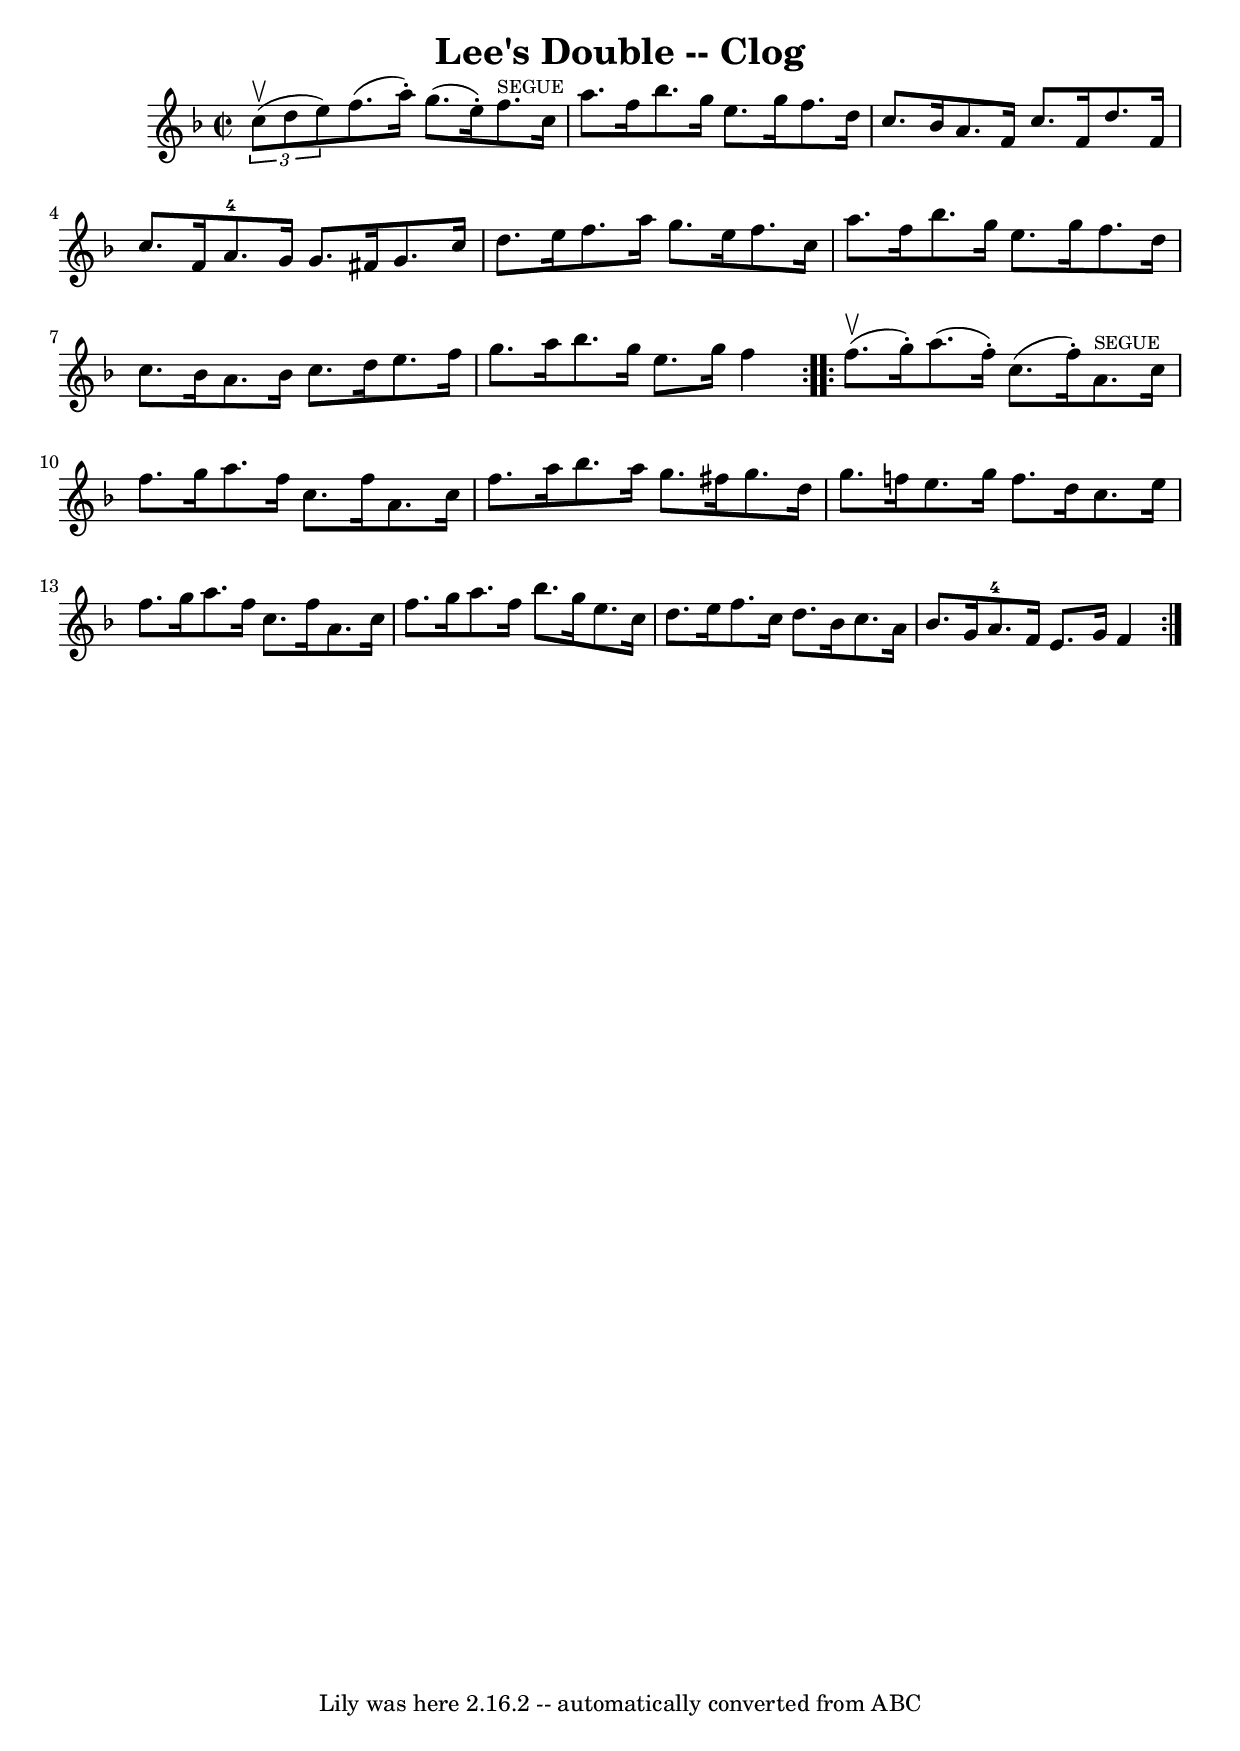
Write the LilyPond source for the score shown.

\version "2.7.40"
\include "Mammoth.ily"
\header {
	%% book = "Ryan's Mammoth Collection"
	crossRefNumber = "1"
	footnotes = "\\\\160 956"
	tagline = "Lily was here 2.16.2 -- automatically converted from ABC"
	title = "Lee's Double -- Clog"
}
voicedefault =  {
\set Score.defaultBarType = "empty"

\repeat volta 2 {
\override Staff.TimeSignature #'style = #'C
 \time 2/2 \key f \major   \times 2/3 { c''8^\upbow(d''8 e''8) }   
|
 f''8. (a''16 -.) g''8. (e''16 -.) f''8.^\segue   
c''16 a''8. f''16    |
 bes''8. g''16 e''8. g''16    
f''8. d''16 c''8. bes'16    |
 a'8. f'16 c''8. f'16 
 d''8. f'16 c''8. f'16    |
 a'8.-4 g'16 g'8.    
fis'16 g'8. c''16 d''8. e''16    |
 f''8. a''16    
g''8. e''16 f''8. c''16 a''8. f''16    |
 bes''8.    
g''16 e''8. g''16 f''8. d''16 c''8. bes'16    |
 a'8. 
 bes'16 c''8. d''16 e''8. f''16 g''8. a''16    |
     
bes''8. g''16 e''8. g''16 f''4  }     \repeat volta 2 { f''8. 
^\upbow(g''16 -.) |
 a''8. (f''16 -.) c''8. (f''16 -. 
-) a'8.^\segue c''16 f''8. g''16    |
 a''8. f''16    
c''8. f''16 a'8. c''16 f''8. a''16    |
 bes''8.    
a''16 g''8. fis''16 g''8. d''16 g''8. f''!16    |
   
e''8. g''16 f''8. d''16 c''8. e''16 f''8. g''16    
|
 a''8. f''16 c''8. f''16 a'8. c''16 f''8.    
g''16    |
 a''8. f''16 bes''8. g''16 e''8. c''16    
d''8. e''16    |
 f''8. c''16 d''8. bes'16 c''8. a'16 
 bes'8. g'16    |
 a'8.-4 f'16 e'8. g'16 f'4  }  
 
}

\score{
    <<

	\context Staff="default"
	{
	    \voicedefault 
	}

    >>
	\layout {
	}
	\midi {}
}
